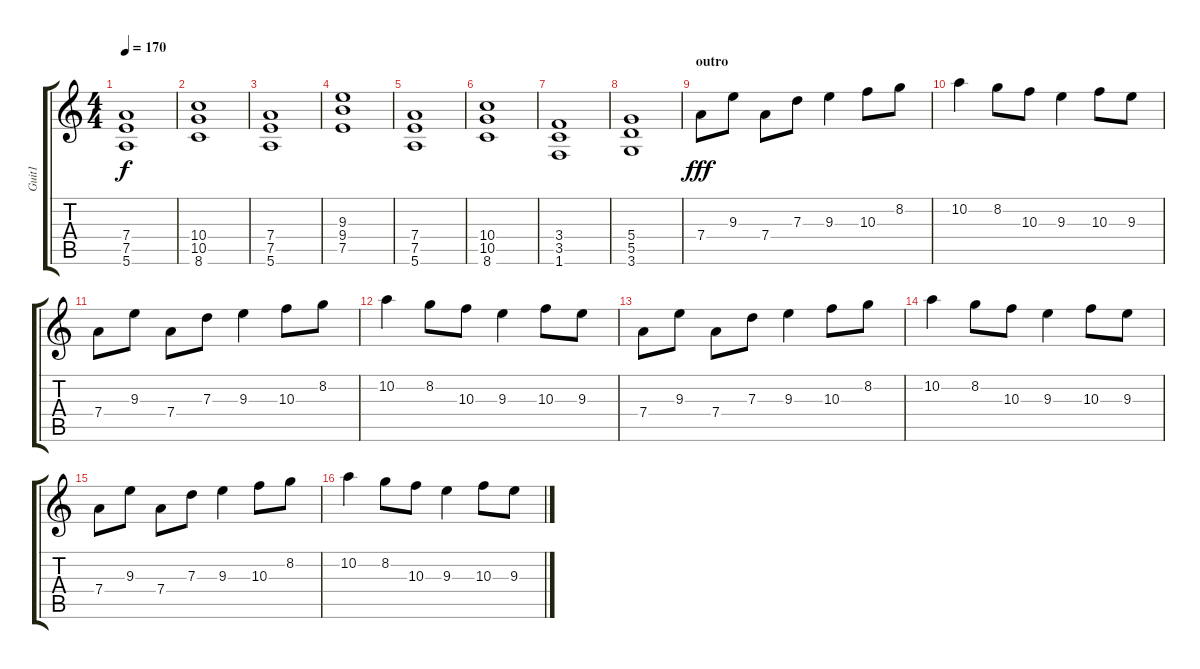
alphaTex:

\track ("Guit1" "Guit1") {instrument overdrivenguitar}
\staff {score tabs}
\tuning (E4 B3 G3 D3 A2 E2) {hide}
\ts (4 4)
\tempo 170
\clef g2
\ks c
(7.4 7.5 5.6).1{dy f} |
(10.4 10.5 8.6).1 |
(7.4 7.5 5.6).1 |
(9.3 9.4 7.5).1 |
(7.4 7.5 5.6).1 |
(10.4 10.5 8.6).1 |
(3.4 3.5 1.6).1 |
(5.4 5.5 3.6).1 |
\section ("" "outro")
7.4.8{dy fff} 9.3.8 7.4.8 7.3.8 9.3.4 10.3.8 8.2.8 |
10.2.4 8.2.8 10.3.8 9.3.4 10.3.8 9.3.8 |
7.4.8 9.3.8 7.4.8 7.3.8 9.3.4 10.3.8 8.2.8 |
10.2.4 8.2.8 10.3.8 9.3.4 10.3.8 9.3.8 |
7.4.8 9.3.8 7.4.8 7.3.8 9.3.4 10.3.8 8.2.8 |
10.2.4 8.2.8 10.3.8 9.3.4 10.3.8 9.3.8 |
7.4.8 9.3.8 7.4.8 7.3.8 9.3.4 10.3.8 8.2.8 |
10.2.4 8.2.8 10.3.8 9.3.4 10.3.8 9.3.8
